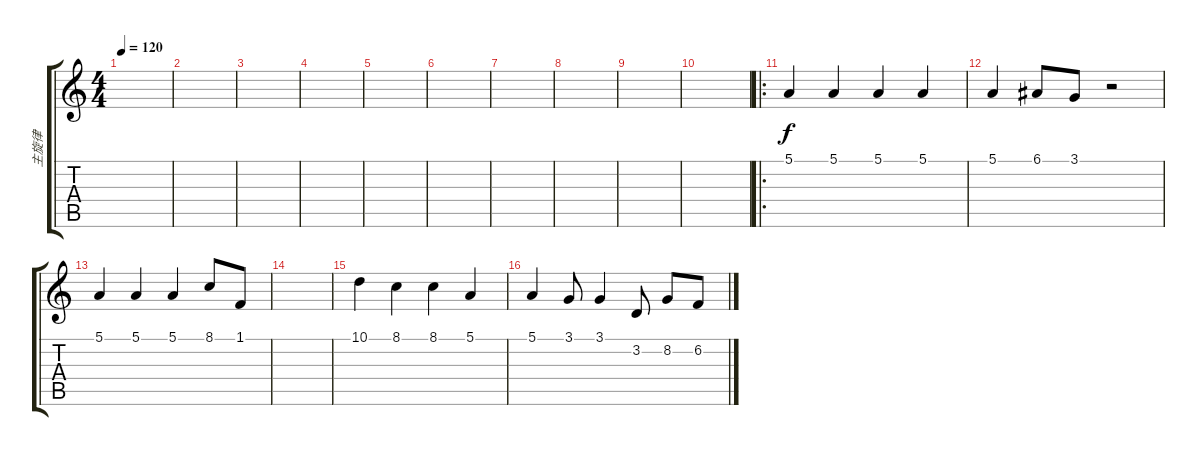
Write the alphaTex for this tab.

\track ("主旋律" "主旋律") {instrument electricgrandpiano}
\staff {score tabs}
\tuning (E4 B3 G3 D3 A2 E2) {hide}
\ts (4 4)
\tempo 120
\clef g2
\ks c
|
|
|
|
|
|
|
|
|
|
\ro
5.1.4 5.1.4 5.1.4 5.1.4 |
5.1.4 6.1.8 3.1.8 r.2 |
5.1.4 5.1.4 5.1.4 8.1.8 1.1.8 |
|
10.1.4 8.1.4 8.1.4 5.1.4 |
5.1.4 3.1.8 3.1.4 3.2.8 8.2.8 6.2.8
